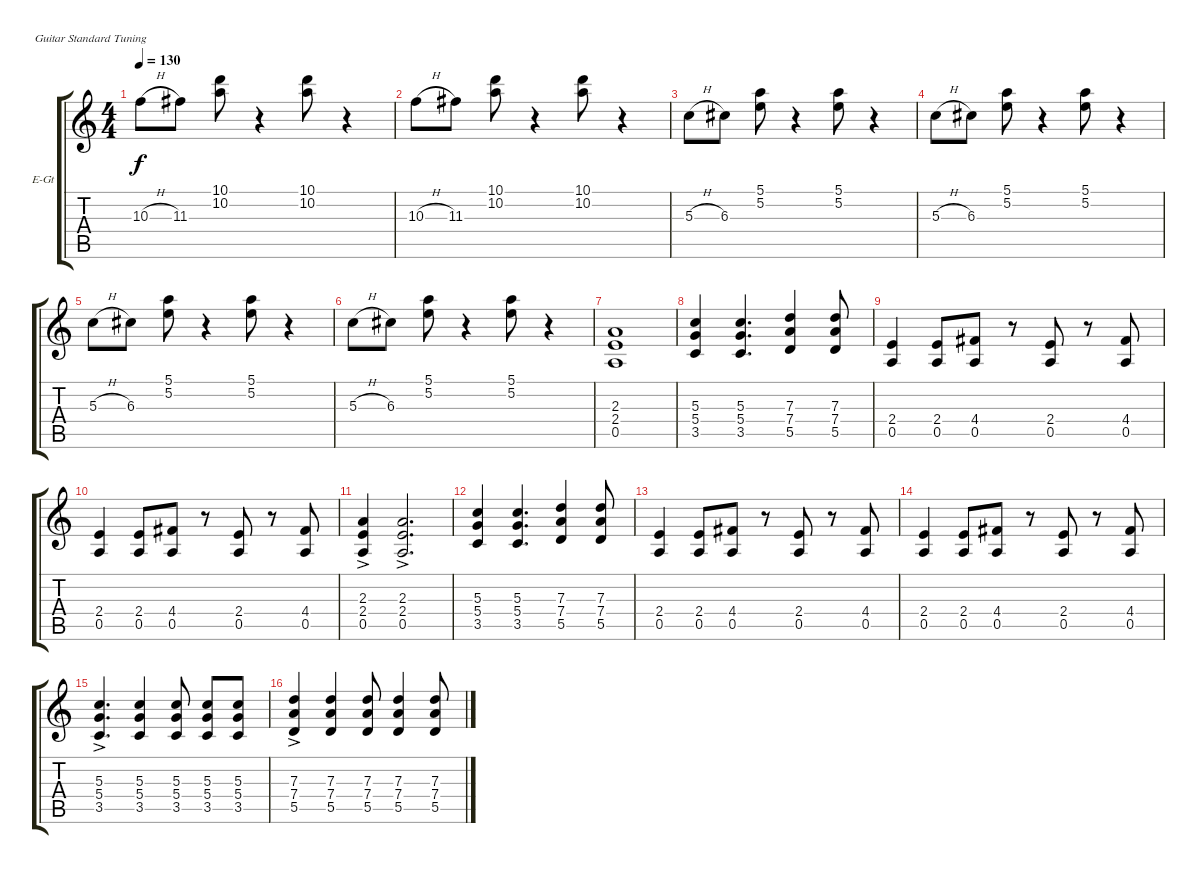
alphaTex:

\bracketExtendMode groupsimilarinstruments
\firstSystemTrackNameOrientation horizontal
\otherSystemsTrackNameOrientation horizontal
\track ("Utwór 1" "E-Gt") {instrument overdrivenguitar}
\staff {score tabs}
\tuning (E4 B3 G3 D3 A2 E2)
\ts (4 4)
\tempo 130
\clef g2
\ks c
10.3{h}.8{dy f} 11.3.8 (10.1 10.2).8 r.4 (10.1 10.2).8 r.4 |
10.3{h}.8 11.3.8 (10.1 10.2).8 r.4 (10.1 10.2).8 r.4 |
5.3{h}.8 6.3.8 (5.1 5.2).8 r.4 (5.1 5.2).8 r.4 |
5.3{h}.8 6.3.8 (5.1 5.2).8 r.4 (5.1 5.2).8 r.4 |
5.3{h}.8 6.3.8 (5.1 5.2).8 r.4 (5.1 5.2).8 r.4 |
5.3{h}.8 6.3.8 (5.1 5.2).8 r.4 (5.1 5.2).8 r.4 |
(2.3 2.4 0.5).1 |
(5.3 5.4 3.5).4 (5.3 5.4 3.5).4{d} (7.3 7.4 5.5).4 (7.3 7.4 5.5).8 |
(2.4 0.5).4 (2.4 0.5).8 (4.4 0.5).8 r.8 (2.4 0.5).8 r.8 (4.4 0.5).8 |
(2.4 0.5).4 (2.4 0.5).8 (4.4 0.5).8 r.8 (2.4 0.5).8 r.8 (4.4 0.5).8 |
(2.3{ac} 2.4{ac} 0.5{ac}).4 (2.3{ac} 2.4{ac} 0.5{ac}).2{d} |
(5.3 5.4 3.5).4 (5.3 5.4 3.5).4{d} (7.3 7.4 5.5).4 (7.3 7.4 5.5).8 |
(2.4 0.5).4 (2.4 0.5).8 (4.4 0.5).8 r.8 (2.4 0.5).8 r.8 (4.4 0.5).8 |
(2.4 0.5).4 (2.4 0.5).8 (4.4 0.5).8 r.8 (2.4 0.5).8 r.8 (4.4 0.5).8 |
(5.3{ac} 5.4{ac} 3.5{ac}).4{d} (5.3 5.4 3.5).4 (5.3 5.4 3.5).8 (5.3 5.4 3.5).8 (5.3 5.4 3.5).8 |
(7.3{ac} 7.4{ac} 5.5{ac}).4 (7.3 7.4 5.5).4 (7.3 7.4 5.5).8 (7.3 7.4 5.5).4 (7.3 7.4 5.5).8
